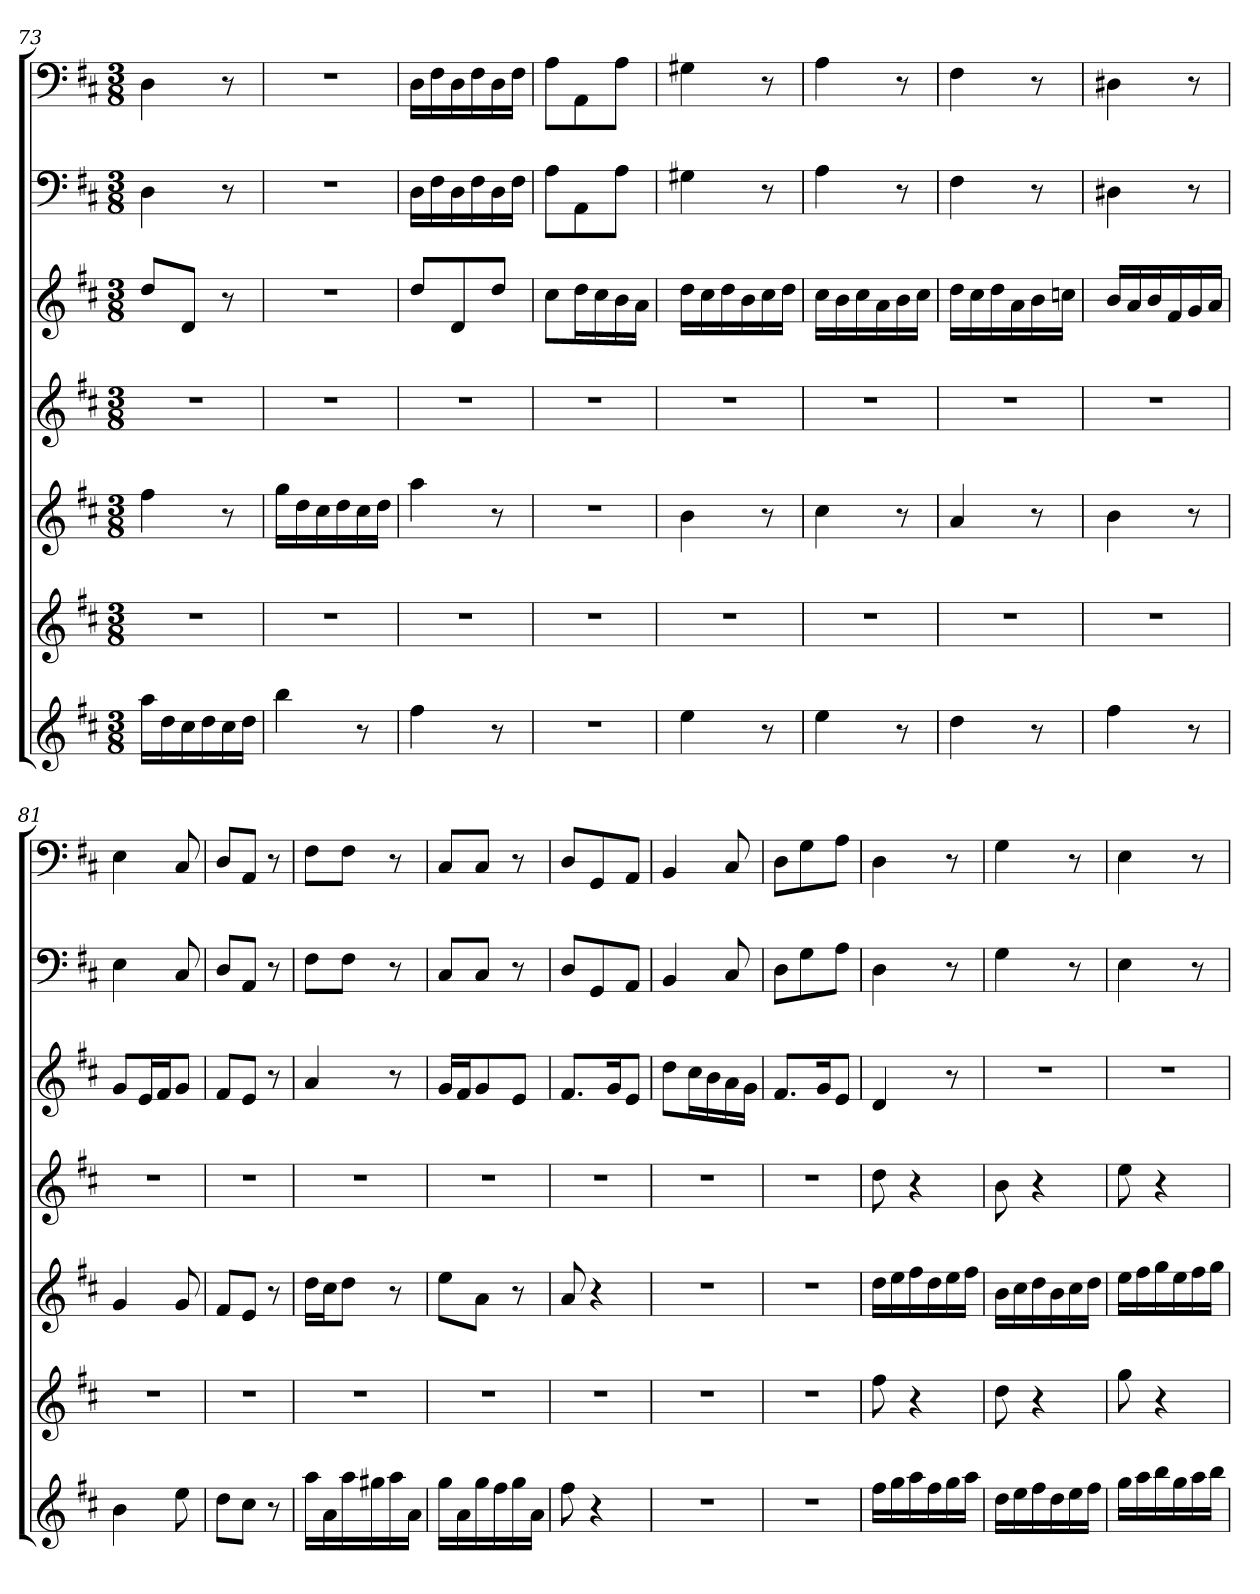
**kern	**kern	**kern	**kern	**kern	**kern	**kern
*part7	*part6	*part5	*part4	*part3	*part2	*part1
*staff7	*staff6	*staff5	*staff4	*staff3	*staff2	*staff1
*k[f#c#]	*k[f#c#]	*k[f#c#]	*k[f#c#]	*k[f#c#]	*k[f#c#]	*k[f#c#]
*D:	*D:	*D:	*D:	*D:	*D:	*D:
*M3/8	*M3/8	*M3/8	*M3/8	*M3/8	*M3/8	*M3/8
=73	=73	=73	=73	=73	=73	=73
16aaLL	4.r	4ff#	4.r	8ddL	4D	4D
16dd	.	.	.	.	.	.
16cc#	.	.	.	8dJ	.	.
16dd	.	.	.	.	.	.
16cc#	.	8r	.	8r	8r	8r
16ddJJ	.	.	.	.	.	.
=74	=74	=74	=74	=74	=74	=74
4bb	4.r	16ggLL	4.r	4.r	4.r	4.r
.	.	16dd	.	.	.	.
.	.	16cc#	.	.	.	.
.	.	16dd	.	.	.	.
8r	.	16cc#	.	.	.	.
.	.	16ddJJ	.	.	.	.
=75	=75	=75	=75	=75	=75	=75
4ff#	4.r	4aa	4.r	8ddL	16DLL	16DLL
.	.	.	.	.	16F#	16F#
.	.	.	.	8d	16D	16D
.	.	.	.	.	16F#	16F#
8r	.	8r	.	8ddJ	16D	16D
.	.	.	.	.	16F#JJ	16F#JJ
=76	=76	=76	=76	=76	=76	=76
4.r	4.r	4.r	4.r	8cc#L	8AL	8AL
.	.	.	.	16ddL	8AA	8AA
.	.	.	.	16cc#	.	.
.	.	.	.	16b	8AJ	8AJ
.	.	.	.	16aJJ	.	.
=77	=77	=77	=77	=77	=77	=77
4ee	4.r	4b	4.r	16ddLL	4G#X	4G#X
.	.	.	.	16cc#	.	.
.	.	.	.	16dd	.	.
.	.	.	.	16b	.	.
8r	.	8r	.	16cc#	8r	8r
.	.	.	.	16ddJJ	.	.
=78	=78	=78	=78	=78	=78	=78
4ee	4.r	4cc#	4.r	16cc#LL	4A	4A
.	.	.	.	16b	.	.
.	.	.	.	16cc#	.	.
.	.	.	.	16a	.	.
8r	.	8r	.	16b	8r	8r
.	.	.	.	16cc#JJ	.	.
=79	=79	=79	=79	=79	=79	=79
4dd	4.r	4a	4.r	16ddLL	4F#	4F#
.	.	.	.	16cc#	.	.
.	.	.	.	16dd	.	.
.	.	.	.	16a	.	.
8r	.	8r	.	16b	8r	8r
.	.	.	.	16ccnJJ	.	.
=80	=80	=80	=80	=80	=80	=80
4ff#	4.r	4b	4.r	16bLL	4D#X	4D#X
.	.	.	.	16a	.	.
.	.	.	.	16b	.	.
.	.	.	.	16f#	.	.
8r	.	8r	.	16g	8r	8r
.	.	.	.	16aJJ	.	.
=81	=81	=81	=81	=81	=81	=81
4b	4.r	4g	4.r	8gL	4E	4E
.	.	.	.	16eL	.	.
.	.	.	.	16f#J	.	.
8ee	.	8g	.	8gJ	8C#	8C#
=82	=82	=82	=82	=82	=82	=82
8ddL	4.r	8f#L	4.r	8f#L	8DL	8DL
8cc#J	.	8eJ	.	8eJ	8AAJ	8AAJ
8r	.	8r	.	8r	8r	8r
=83	=83	=83	=83	=83	=83	=83
16aaLL	4.r	16ddLL	4.r	4a	8F#L	8F#L
16a	.	16cc#J	.	.	.	.
16aa	.	8ddJ	.	.	8F#J	8F#J
16gg#X	.	.	.	.	.	.
16aa	.	8r	.	8r	8r	8r
16aJJ	.	.	.	.	.	.
=84	=84	=84	=84	=84	=84	=84
16ggLL	4.r	8eeL	4.r	16gLL	8C#L	8C#L
16a	.	.	.	16f#J	.	.
16gg	.	8aJ	.	8g	8C#J	8C#J
16ff#	.	.	.	.	.	.
16gg	.	8r	.	8eJ	8r	8r
16aJJ	.	.	.	.	.	.
=85	=85	=85	=85	=85	=85	=85
8ff#	4.r	8a	4.r	8.f#L	8DL	8DL
4r	.	4r	.	.	8GG	8GG
.	.	.	.	16gK	.	.
.	.	.	.	8eJ	8AAJ	8AAJ
=86	=86	=86	=86	=86	=86	=86
4.r	4.r	4.r	4.r	8ddL	4BB	4BB
.	.	.	.	16cc#L	.	.
.	.	.	.	16b	.	.
.	.	.	.	16a	8C#	8C#
.	.	.	.	16gJJ	.	.
=87	=87	=87	=87	=87	=87	=87
4.r	4.r	4.r	4.r	8.f#L	8DL	8DL
.	.	.	.	.	8G	8G
.	.	.	.	16gK	.	.
.	.	.	.	8eJ	8AJ	8AJ
=88	=88	=88	=88	=88	=88	=88
16ff#LL	8ff#	16ddLL	8dd	4d	4D	4D
16gg	.	16ee	.	.	.	.
16aa	4r	16ff#	4r	.	.	.
16ff#	.	16dd	.	.	.	.
16gg	.	16ee	.	8r	8r	8r
16aaJJ	.	16ff#JJ	.	.	.	.
=89	=89	=89	=89	=89	=89	=89
16ddLL	8dd	16bLL	8b	4.r	4G	4G
16ee	.	16cc#	.	.	.	.
16ff#	4r	16dd	4r	.	.	.
16dd	.	16b	.	.	.	.
16ee	.	16cc#	.	.	8r	8r
16ff#JJ	.	16ddJJ	.	.	.	.
=90	=90	=90	=90	=90	=90	=90
16ggLL	8gg	16eeLL	8ee	4.r	4E	4E
16aa	.	16ff#	.	.	.	.
16bb	4r	16gg	4r	.	.	.
16gg	.	16ee	.	.	.	.
16aa	.	16ff#	.	.	8r	8r
16bbJJ	.	16ggJJ	.	.	.	.
=	=	=	=	=	=	=
*-	*-	*-	*-	*-	*-	*-
